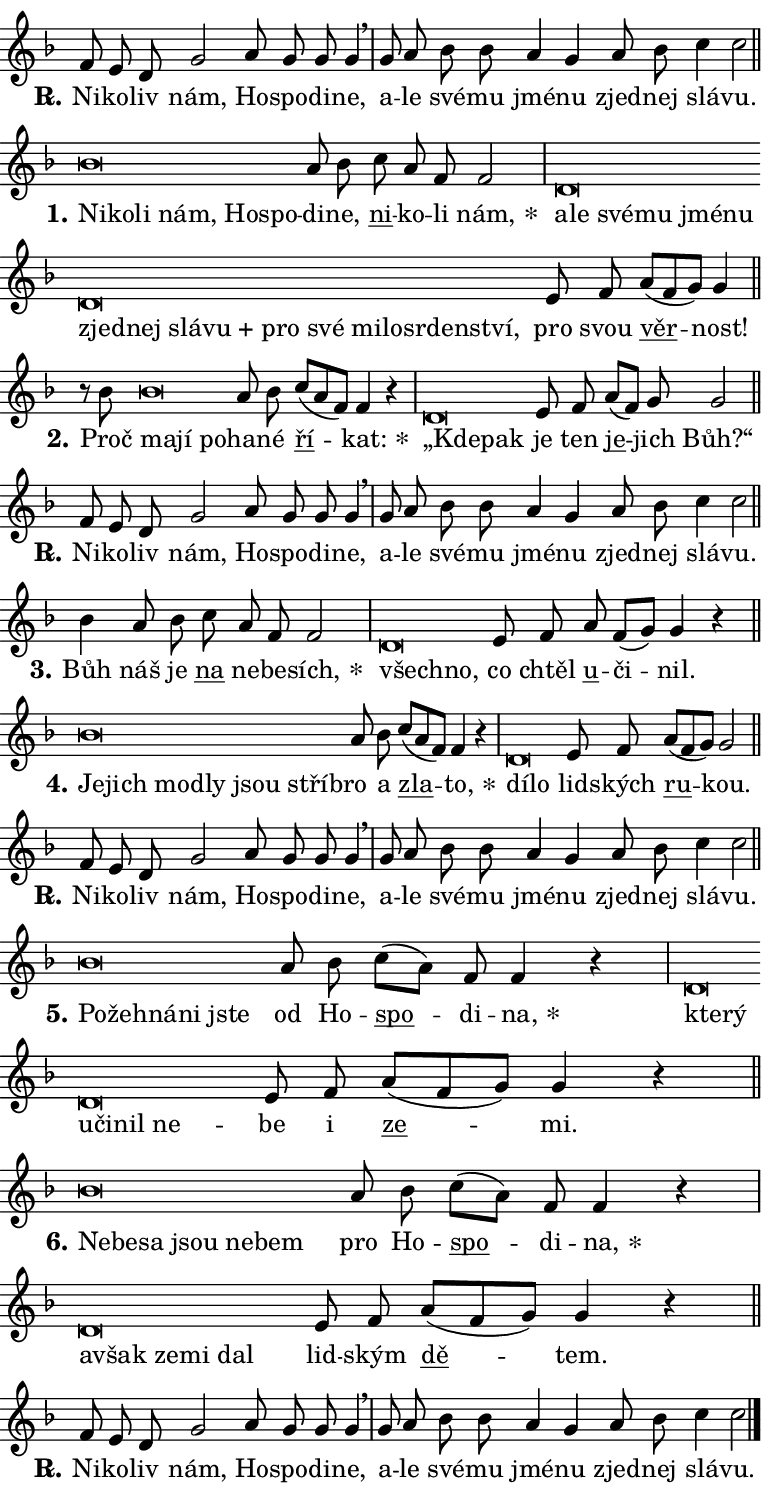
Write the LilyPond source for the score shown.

\version "2.24.0"
\header { tagline = "" }
\paper {
  indent = 0\cm
  top-margin = 0\cm
  right-margin = 0.13\cm % to fit lyric hyphens
  bottom-margin = 0\cm
  left-margin = 0\cm
  paper-width = 13\cm
  page-breaking = #ly:one-page-breaking
  system-system-spacing.basic-distance = #11
  score-system-spacing.basic-distance = #11
  ragged-last = ##f
}


%% Author: Thomas Morley
%% https://lists.gnu.org/archive/html/lilypond-user/2020-05/msg00002.html
#(define (line-position grob)
"Returns position of @var[grob} in current system:
   @code{'start}, if at first time-step
   @code{'end}, if at last time-step
   @code{'middle} otherwise
"
  (let* ((col (ly:item-get-column grob))
         (ln (ly:grob-object col 'left-neighbor))
         (rn (ly:grob-object col 'right-neighbor))
         (col-to-check-left (if (ly:grob? ln) ln col))
         (col-to-check-right (if (ly:grob? rn) rn col))
         (break-dir-left
           (and
             (ly:grob-property col-to-check-left 'non-musical #f)
             (ly:item-break-dir col-to-check-left)))
         (break-dir-right
           (and
             (ly:grob-property col-to-check-right 'non-musical #f)
             (ly:item-break-dir col-to-check-right))))
        (cond ((eqv? 1 break-dir-left) 'start)
              ((eqv? -1 break-dir-right) 'end)
              (else 'middle))))

#(define (tranparent-at-line-position vctor)
  (lambda (grob)
  "Relying on @code{line-position} select the relevant enry from @var{vctor}.
Used to determine transparency,"
    (case (line-position grob)
      ((end) (not (vector-ref vctor 0)))
      ((middle) (not (vector-ref vctor 1)))
      ((start) (not (vector-ref vctor 2))))))

noteHeadBreakVisibility =
#(define-music-function (break-visibility)(vector?)
"Makes @code{NoteHead}s transparent relying on @var{break-visibility}"
#{
  \override NoteHead.transparent =
    #(tranparent-at-line-position break-visibility)
#})

#(define delete-ledgers-for-transparent-note-heads
  (lambda (grob)
    "Reads whether a @code{NoteHead} is transparent.
If so this @code{NoteHead} is removed from @code{'note-heads} from
@var{grob}, which is supposed to be @code{LedgerLineSpanner}.
As a result ledgers are not printed for this @code{NoteHead}"
    (let* ((nhds-array (ly:grob-object grob 'note-heads))
           (nhds-list
             (if (ly:grob-array? nhds-array)
                 (ly:grob-array->list nhds-array)
                 '()))
           ;; Relies on the transparent-property being done before
           ;; Staff.LedgerLineSpanner.after-line-breaking is executed.
           ;; This is fragile ...
           (to-keep
             (remove
               (lambda (nhd)
                 (ly:grob-property nhd 'transparent #f))
               nhds-list)))
      ;; TODO find a better method to iterate over grob-arrays, similiar
      ;; to filter/remove etc for lists
      ;; For now rebuilt from scratch
      (set! (ly:grob-object grob 'note-heads)  '())
      (for-each
        (lambda (nhd)
          (ly:pointer-group-interface::add-grob grob 'note-heads nhd))
        to-keep))))

squashNotes = {
  \override NoteHead.X-extent = #'(-0.2 . 0.2)
  \override NoteHead.Y-extent = #'(-0.75 . 0)
  \override NoteHead.stencil =
    #(lambda (grob)
       (let ((pos (ly:grob-property grob 'staff-position)))
         (begin
           (if (< pos -7) (display "ERROR: Lower brevis then expected\n") (display ""))
           (if (<= pos -6) ly:text-interface::print ly:note-head::print))))
}
unSquashNotes = {
  \revert NoteHead.X-extent
  \revert NoteHead.Y-extent
  \revert NoteHead.stencil
}

hideNotes = \noteHeadBreakVisibility #begin-of-line-visible
unHideNotes = \noteHeadBreakVisibility #all-visible

% work-around for resetting accidentals
% https://lilypond.org/doc/v2.23/Documentation/notation/displaying-rhythms#unmetered-music
cadenzaMeasure = {
  \cadenzaOff
  \partial 1024 s1024
  \cadenzaOn
}

#(define-markup-command (accent layout props text) (markup?)
  "Underline accented syllable"
  (interpret-markup layout props
    #{\markup \override #'(offset . 4.3) \underline { #text }#}))

responsum = \markup \concat {
  "R" \hspace #-1.05 \path #0.1 #'((moveto 0 0.07) (lineto 0.9 0.8)) \hspace #0.05 "."
}

spaceSize = #0.6828661417322834 % exact space size for TeX Gyre Schola

\layout {
  \context {
    \Staff
    \remove "Time_signature_engraver"
    \override LedgerLineSpanner.after-line-breaking = #delete-ledgers-for-transparent-note-heads
  }
  \context {
    \Lyrics {
      \override LyricSpace.minimum-distance = \spaceSize
      \override LyricText.font-name = #"TeX Gyre Schola"
      \override LyricText.font-size = 1
      \override StanzaNumber.font-name = #"TeX Gyre Schola Bold"
      \override StanzaNumber.font-size = 1
    }
  }
  \context {
    \Score 
    \override NoteHead.text =
      #(lambda (grob) 
        (let ((pos (ly:grob-property grob 'staff-position)))
          #{\markup {
            \combine
              \halign #-0.55 \raise #(if (= pos -6) 0 0.5) \override #'(thickness . 2) \draw-line #'(3.2 . 0)
              \musicglyph "noteheads.sM1"
          }#}))
  }
}

% magnetic-lyrics.ily
%
%   written by
%     Jean Abou Samra <jean@abou-samra.fr>
%     Werner Lemberg <wl@gnu.org>
%
%   adapted by
%     Jiri Hon <jiri.hon@gmail.com>
%
% Version 2022-Apr-15

% https://www.mail-archive.com/lilypond-user@gnu.org/msg149350.html

#(define (Left_hyphen_pointer_engraver context)
   "Collect syllable-hyphen-syllable occurrences in lyrics and store
them in properties.  This engraver only looks to the left.  For
example, if the lyrics input is @code{foo -- bar}, it does the
following.

@itemize @bullet
@item
Set the @code{text} property of the @code{LyricHyphen} grob between
@q{foo} and @q{bar} to @code{foo}.

@item
Set the @code{left-hyphen} property of the @code{LyricText} grob with
text @q{foo} to the @code{LyricHyphen} grob between @q{foo} and
@q{bar}.
@end itemize

Use this auxiliary engraver in combination with the
@code{lyric-@/text::@/apply-@/magnetic-@/offset!} hook."
   (let ((hyphen #f)
         (text #f))
     (make-engraver
      (acknowledgers
       ((lyric-syllable-interface engraver grob source-engraver)
        (set! text grob)))
      (end-acknowledgers
       ((lyric-hyphen-interface engraver grob source-engraver)
        ;(when (not (grob::has-interface grob 'lyric-space-interface))
          (set! hyphen grob)));)
      ((stop-translation-timestep engraver)
       (when (and text hyphen)
         (ly:grob-set-object! text 'left-hyphen hyphen))
       (set! text #f)
       (set! hyphen #f)))))

#(define (lyric-text::apply-magnetic-offset! grob)
   "If the space between two syllables is less than the value in
property @code{LyricText@/.details@/.squash-threshold}, move the right
syllable to the left so that it gets concatenated with the left
syllable.

Use this function as a hook for
@code{LyricText@/.after-@/line-@/breaking} if the
@code{Left_@/hyphen_@/pointer_@/engraver} is active."
   (let ((hyphen (ly:grob-object grob 'left-hyphen #f)))
     (when hyphen
       (let ((left-text (ly:spanner-bound hyphen LEFT)))
         (when (grob::has-interface left-text 'lyric-syllable-interface)
           (let* ((common (ly:grob-common-refpoint grob left-text X))
                  (this-x-ext (ly:grob-extent grob common X))
                  (left-x-ext
                   (begin
                     ;; Trigger magnetism for left-text.
                     (ly:grob-property left-text 'after-line-breaking)
                     (ly:grob-extent left-text common X)))
                  ;; `delta` is the gap width between two syllables.
                  (delta (- (interval-start this-x-ext)
                            (interval-end left-x-ext)))
                  (details (ly:grob-property grob 'details))
                  (threshold (assoc-get 'squash-threshold details 0.2)))
             (when (< delta threshold)
               (let* (;; We have to manipulate the input text so that
                      ;; ligatures crossing syllable boundaries are not
                      ;; disabled.  For languages based on the Latin
                      ;; script this is essentially a beautification.
                      ;; However, for non-Western scripts it can be a
                      ;; necessity.
                      (lt (ly:grob-property left-text 'text))
                      (rt (ly:grob-property grob 'text))
                      (is-space (grob::has-interface hyphen 'lyric-space-interface))
                      (space (if is-space " " ""))
                      (extra-delta (if is-space spaceSize 0))
                      ;; Append new syllable.
                      (ltrt-space (if (and (string? lt) (string? rt))
                                (string-append lt space rt)
                                (make-concat-markup (list lt space rt))))
                      ;; Right-align `ltrt` to the right side.
                      (ltrt-space-markup (grob-interpret-markup
                               grob
                               (make-translate-markup
                                (cons (interval-length this-x-ext) 0)
                                (make-right-align-markup ltrt-space)))))
                 (begin
                   ;; Don't print `left-text`.
                   (ly:grob-set-property! left-text 'stencil #f)
                   ;; Set text and stencil (which holds all collected
                   ;; syllables so far) and shift it to the left.
                   (ly:grob-set-property! grob 'text ltrt-space)
                   (ly:grob-set-property! grob 'stencil ltrt-space-markup)
                   (ly:grob-translate-axis! grob (- (- delta extra-delta)) X))))))))))


#(define (lyric-hyphen::displace-bounds-first grob)
   ;; Make very sure this callback isn't triggered too early.
   (let ((left (ly:spanner-bound grob LEFT))
         (right (ly:spanner-bound grob RIGHT)))
     (ly:grob-property left 'after-line-breaking)
     (ly:grob-property right 'after-line-breaking)
     (ly:lyric-hyphen::print grob)))

squashThreshold = #0.4

\layout {
  \context {
    \Lyrics
    \consists #Left_hyphen_pointer_engraver
    \override LyricText.after-line-breaking =
      #lyric-text::apply-magnetic-offset!
    \override LyricHyphen.stencil = #lyric-hyphen::displace-bounds-first
    \override LyricText.details.squash-threshold = \squashThreshold
    \override LyricHyphen.minimum-distance = 0
    \override LyricHyphen.minimum-length = \squashThreshold
  }
}

squashText = \override LyricText.details.squash-threshold = 9999
unSquashText = \override LyricText.details.squash-threshold = \squashThreshold

leftText = \override LyricText.self-alignment-X = #LEFT
unLeftText = \revert LyricText.self-alignment-X

starOffset = #(lambda (grob) 
                (let ((x_offset (ly:self-alignment-interface::aligned-on-x-parent grob)))
                  (if (= x_offset 0) 0 (+ x_offset 1.2))))

star = #(define-music-function (syllable)(string?)
"Append star separator at the end of a syllable"
#{
  \once \override LyricText.X-offset = #starOffset
  \lyricmode { \markup {
    #syllable
    \override #'((font-name . "TeX Gyre Schola Bold")) \hspace #0.2 \lower #0.65 \larger "*"
  } }
#})

starAccent = #(define-music-function (syllable)(string?)
"Append star separator at the end of a syllable and make accent"
#{
  \once \override LyricText.X-offset = #starOffset
  \lyricmode { \markup {
    \accent #syllable
    \override #'((font-name . "TeX Gyre Schola Bold")) \hspace #0.2 \lower #0.65 \larger "*"
  } }
#})

breath = #(define-music-function (syllable)(string?)
"Append breathing indicator at the end of a syllable"
#{
  \lyricmode { \markup { #syllable "+" } }
#})

optionalBreath = #(define-music-function (syllable)(string?)
"Append optional breathing indicator at the end of a syllable"
#{
  \lyricmode { \markup { #syllable "(+)" } }
#})


\score {
    <<
        \new Voice = "melody" { \cadenzaOn \key f \major \relative { f'8 e d g2 a8 g g g4 \breathe \cadenzaMeasure \bar "|" g8 a bes bes a4 g \bar "" a8 bes c4 c2 \cadenzaMeasure \bar "||" \break } }
        \new Lyrics \lyricsto "melody" { \lyricmode { \set stanza = \responsum
Ni -- ko -- liv nám, Ho -- spo -- di -- ne, a -- le své -- mu jmé -- nu zjed -- nej slá -- vu. } }
    >>
    \layout {}
}

\score {
    <<
        \new Voice = "melody" { \cadenzaOn \key f \major \relative { \squashNotes bes'\breve*1/16 \hideNotes \breve*1/16 \bar "" \breve*1/16 \bar "" \breve*1/16 \bar "" \breve*1/16 \breve*1/16 \bar "" \unHideNotes \unSquashNotes a8 bes \bar "" c a f f2 \cadenzaMeasure \bar "|" \squashNotes d\breve*1/16 \hideNotes \breve*1/16 \bar "" \breve*1/16 \bar "" \breve*1/16 \bar "" \breve*1/16 \bar "" \breve*1/16 \bar "" \breve*1/16 \bar "" \breve*1/16 \bar "" \breve*1/16 \bar "" \breve*1/16 \bar "" \breve*1/16 \bar "" \breve*1/16 \bar "" \breve*1/16 \bar "" \breve*1/16 \bar "" \breve*1/16 \bar "" \breve*1/16 \breve*1/16 \bar "" \unHideNotes \unSquashNotes e8 f \bar "" a[( f g)] g4 \cadenzaMeasure \bar "||" \break } }
        \new Lyrics \lyricsto "melody" { \lyricmode { \set stanza = "1."
\leftText Ni -- \squashText ko -- li nám, Ho -- spo -- \unLeftText \unSquashText di -- ne, \markup \accent ni -- ko -- li \star nám, \leftText a -- \squashText le své -- mu jmé -- nu zjed -- nej slá -- \breath "vu" pro své mi -- lo -- sr -- den -- ství, \unLeftText \unSquashText pro svou \markup \accent věr -- nost! } }
    >>
    \layout {}
}

\score {
    <<
        \new Voice = "melody" { \cadenzaOn \key f \major \relative { r8 bes'8 \squashNotes bes\breve*1/16 \hideNotes \breve*1/16 \breve*1/16 \bar "" \unHideNotes \unSquashNotes a8 bes \bar "" c[( a f)] f4 r \cadenzaMeasure \bar "|" \squashNotes d\breve*1/16 \hideNotes \breve*1/16 \bar "" \unHideNotes \unSquashNotes e8 f \bar "" a[( f)] g g2 \cadenzaMeasure \bar "||" \break } }
        \new Lyrics \lyricsto "melody" { \lyricmode { \set stanza = "2."
Proč \leftText ma -- \squashText jí po -- \unLeftText \unSquashText ha -- né \markup \accent ří -- \star kat: \leftText „Kde -- \squashText pak \unLeftText \unSquashText je ten \markup \accent je -- jich Bůh?“ } }
    >>
    \layout {}
}

\score {
    <<
        \new Voice = "melody" { \cadenzaOn \key f \major \relative { f'8 e d g2 a8 g g g4 \breathe \cadenzaMeasure \bar "|" g8 a bes bes a4 g \bar "" a8 bes c4 c2 \cadenzaMeasure \bar "||" \break } }
        \new Lyrics \lyricsto "melody" { \lyricmode { \set stanza = \responsum
Ni -- ko -- liv nám, Ho -- spo -- di -- ne, a -- le své -- mu jmé -- nu zjed -- nej slá -- vu. } }
    >>
    \layout {}
}

\score {
    <<
        \new Voice = "melody" { \cadenzaOn \key f \major \relative { bes'4 a8 bes \bar "" c a f f2 \cadenzaMeasure \bar "|" \squashNotes d\breve*1/16 \hideNotes \breve*1/16 \bar "" \unHideNotes \unSquashNotes e8 f \bar "" a f[( g)] g4 r \cadenzaMeasure \bar "||" \break } }
        \new Lyrics \lyricsto "melody" { \lyricmode { \set stanza = "3."
Bůh náš je \markup \accent na ne -- be -- \star sích, \leftText všech -- \squashText no, \unLeftText \unSquashText co chtěl \markup \accent u -- či -- nil. } }
    >>
    \layout {}
}

\score {
    <<
        \new Voice = "melody" { \cadenzaOn \key f \major \relative { \squashNotes bes'\breve*1/16 \hideNotes \breve*1/16 \bar "" \breve*1/16 \bar "" \breve*1/16 \bar "" \breve*1/16 \breve*1/16 \bar "" \unHideNotes \unSquashNotes a8 bes \bar "" c[( a f)] f4 r \cadenzaMeasure \bar "|" \squashNotes d\breve*1/16 \hideNotes \breve*1/16 \bar "" \unHideNotes \unSquashNotes e8 f \bar "" a[( f g)] g2 \cadenzaMeasure \bar "||" \break } }
        \new Lyrics \lyricsto "melody" { \lyricmode { \set stanza = "4."
\leftText Je -- \squashText jich mo -- dly jsou stříb -- \unLeftText \unSquashText ro a \markup \accent zla -- \star to, \leftText dí -- \squashText lo \unLeftText \unSquashText lid -- ských \markup \accent ru -- kou. } }
    >>
    \layout {}
}

\score {
    <<
        \new Voice = "melody" { \cadenzaOn \key f \major \relative { f'8 e d g2 a8 g g g4 \breathe \cadenzaMeasure \bar "|" g8 a bes bes a4 g \bar "" a8 bes c4 c2 \cadenzaMeasure \bar "||" \break } }
        \new Lyrics \lyricsto "melody" { \lyricmode { \set stanza = \responsum
Ni -- ko -- liv nám, Ho -- spo -- di -- ne, a -- le své -- mu jmé -- nu zjed -- nej slá -- vu. } }
    >>
    \layout {}
}

\score {
    <<
        \new Voice = "melody" { \cadenzaOn \key f \major \relative { \squashNotes bes'\breve*1/16 \hideNotes \breve*1/16 \bar "" \breve*1/16 \bar "" \breve*1/16 \breve*1/16 \bar "" \unHideNotes \unSquashNotes a8 bes \bar "" c[( a)] f f4 r \cadenzaMeasure \bar "|" \squashNotes d\breve*1/16 \hideNotes \breve*1/16 \bar "" \breve*1/16 \bar "" \breve*1/16 \bar "" \breve*1/16 \breve*1/16 \bar "" \unHideNotes \unSquashNotes e8 f \bar "" a[( f g)] g4 r \cadenzaMeasure \bar "||" \break } }
        \new Lyrics \lyricsto "melody" { \lyricmode { \set stanza = "5."
\leftText Po -- \squashText žeh -- ná -- ni jste \unLeftText \unSquashText od Ho -- \markup \accent spo -- di -- \star na, \leftText kte -- \squashText rý u -- či -- nil ne -- \unLeftText \unSquashText be i \markup \accent ze -- mi. } }
    >>
    \layout {}
}

\score {
    <<
        \new Voice = "melody" { \cadenzaOn \key f \major \relative { \squashNotes bes'\breve*1/16 \hideNotes \breve*1/16 \bar "" \breve*1/16 \bar "" \breve*1/16 \bar "" \breve*1/16 \breve*1/16 \bar "" \unHideNotes \unSquashNotes a8 bes \bar "" c[( a)] f f4 r \cadenzaMeasure \bar "|" \squashNotes d\breve*1/16 \hideNotes \breve*1/16 \bar "" \breve*1/16 \bar "" \breve*1/16 \breve*1/16 \bar "" \unHideNotes \unSquashNotes e8 f \bar "" a[( f g)] g4 r \cadenzaMeasure \bar "||" \break } }
        \new Lyrics \lyricsto "melody" { \lyricmode { \set stanza = "6."
\leftText Ne -- \squashText be -- sa jsou ne -- bem \unLeftText \unSquashText pro Ho -- \markup \accent spo -- di -- \star na, \leftText a -- \squashText však ze -- mi dal \unLeftText \unSquashText lid -- ským \markup \accent dě -- tem. } }
    >>
    \layout {}
}

\score {
    <<
        \new Voice = "melody" { \cadenzaOn \key f \major \relative { f'8 e d g2 a8 g g g4 \breathe \cadenzaMeasure \bar "|" g8 a bes bes a4 g \bar "" a8 bes c4 c2 \cadenzaMeasure \bar "||" \break } \bar "|." }
        \new Lyrics \lyricsto "melody" { \lyricmode { \set stanza = \responsum
Ni -- ko -- liv nám, Ho -- spo -- di -- ne, a -- le své -- mu jmé -- nu zjed -- nej slá -- vu. } }
    >>
    \layout {}
}
